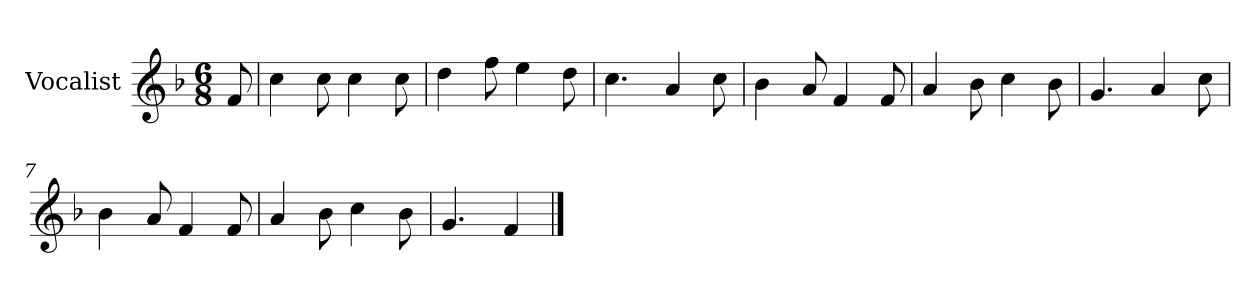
**kern
*part1
*staff1
*I"Vocalist
*k[b-]
*F:
*M6/8
=
8f
=1
4cc
8cc
4cc
8cc
=2
4dd
8ff
4ee
8dd
=3
4.cc
4a
8cc
=4
4b-
8a
4f
8f
=5
4a
8b-
4cc
8b-
=6
4.g
4a
8cc
=7
4b-
8a
4f
8f
=8
4a
8b-
4cc
8b-
=9
4.g
4f
==
*-
